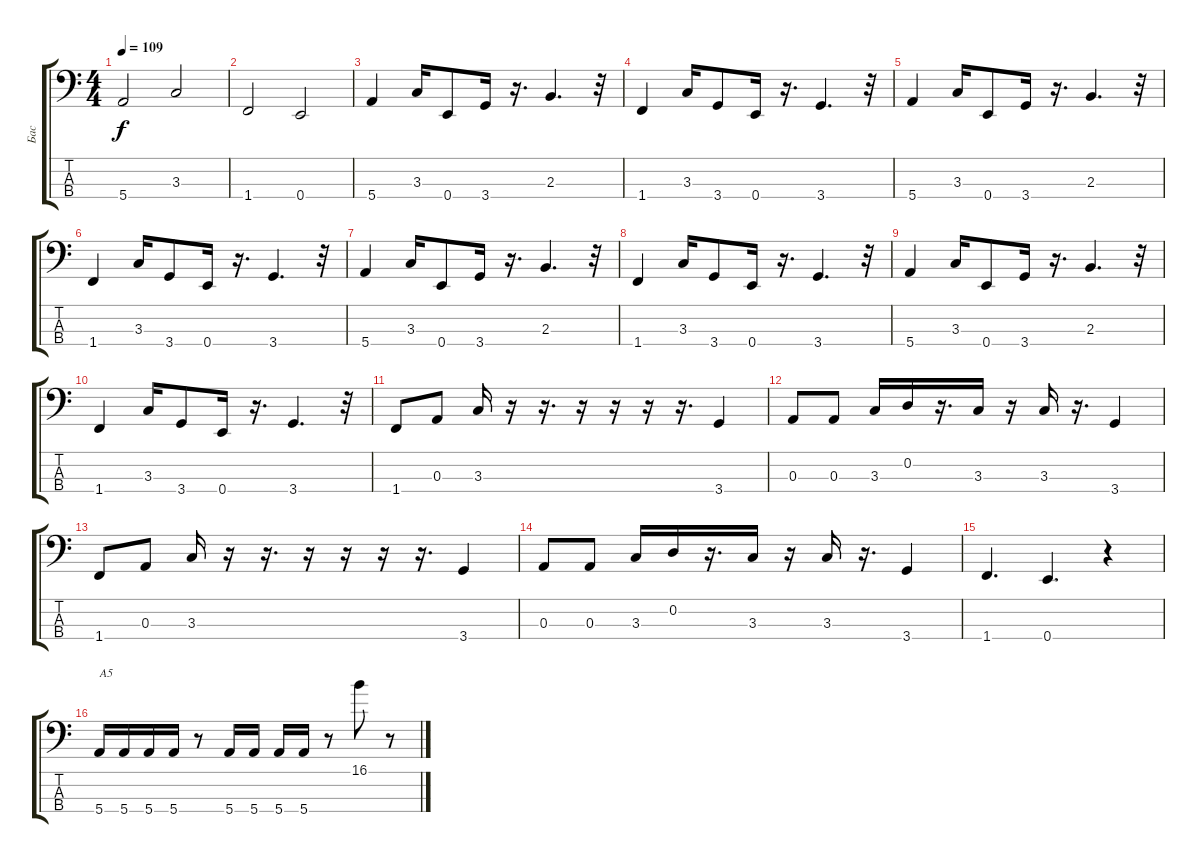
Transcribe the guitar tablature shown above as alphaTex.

\track ("Бас" "Бас") {instrument electricbassfinger}
\staff {score tabs}
\tuning (G2 D2 A1 E1) {hide}
\ts (4 4)
\tempo 109
\clef f4
\ks c
5.4.2{dy f} 3.3.2 |
1.4.2 0.4.2 |
5.4.4 3.3.16 0.4.8 3.4.16 r.16{d} 2.3.4{d} r.32 |
1.4.4 3.3.16 3.4.8 0.4.16 r.16{d} 3.4.4{d} r.32 |
5.4.4 3.3.16 0.4.8 3.4.16 r.16{d} 2.3.4{d} r.32 |
1.4.4 3.3.16 3.4.8 0.4.16 r.16{d} 3.4.4{d} r.32 |
5.4.4 3.3.16 0.4.8 3.4.16 r.16{d} 2.3.4{d} r.32 |
1.4.4 3.3.16 3.4.8 0.4.16 r.16{d} 3.4.4{d} r.32 |
5.4.4 3.3.16 0.4.8 3.4.16 r.16{d} 2.3.4{d} r.32 |
1.4.4 3.3.16 3.4.8 0.4.16 r.16{d} 3.4.4{d} r.32 |
1.4.8 0.3.8 3.3.16 r.16 r.16{d} r.16 r.16 r.16 r.16{d} 3.4.4 |
0.3.8 0.3.8 3.3.16 0.2.16 r.16{d} 3.3.16 r.16 3.3.16 r.16{d} 3.4.4 |
1.4.8 0.3.8 3.3.16 r.16 r.16{d} r.16 r.16 r.16 r.16{d} 3.4.4 |
0.3.8 0.3.8 3.3.16 0.2.16 r.16{d} 3.3.16 r.16 3.3.16 r.16{d} 3.4.4 |
1.4.4{d} 0.4.4{d} r.4 |
5.4.16{txt "A5"} 5.4.16 5.4.16 5.4.16 r.8 5.4.16 5.4.16 5.4.16 5.4.16 r.8 16.1.8 r.8
